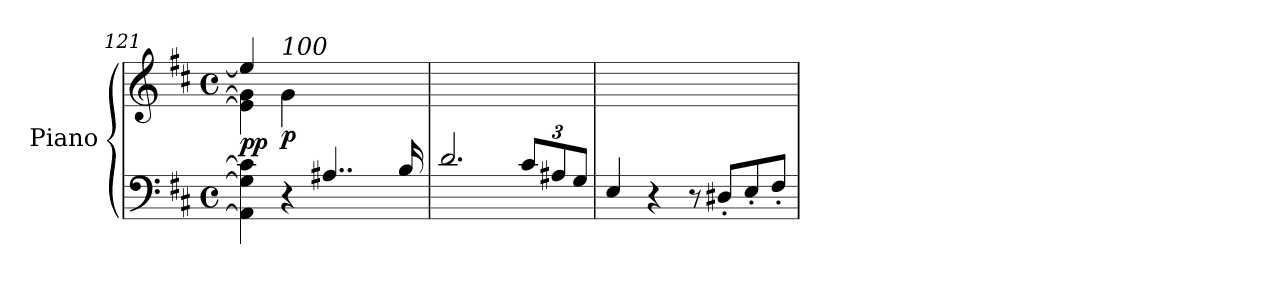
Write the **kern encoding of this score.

**kern	**kern	**dynam
*part1	*part1	*part1
*staff2	*staff1	*staff1/2
*I"Piano	*	*
*I'Pno	*	*
*clefF4	*clefG2	*
*k[f#c#]	*k[f#c#]	*
*M4/4	*M4/4	*
*met(c)	*met(c)	*
=121	=121	=121
*	*^	*
!	!	!	!LO:DY:b
4AA#\] 4G\] 4c#\]	4ee/]	4e\] 4g\]	pp
!	!LO:TX:a:i:t=100	!	!
!	!	!	!LO:DY:b
4r	(>4g\	2.ryy	p
4..A#X/	4ryy	.	.
.	4ryy	.	.
16B/	.	.	.
*	*v	*v	*
=122	=122	=122
2.d/	1ryy	.
*Xbrackettup	*	*
12c#/L	.	.
12A#X/	.	.
12G/J	.	.
=123	=123	=123
4E/)	1ryy	.
4r	.	.
8r	.	.
8D#X'/L	.	.
8E'/	.	.
8F#'/J	.	.
=	=	=
*-	*-	*-
